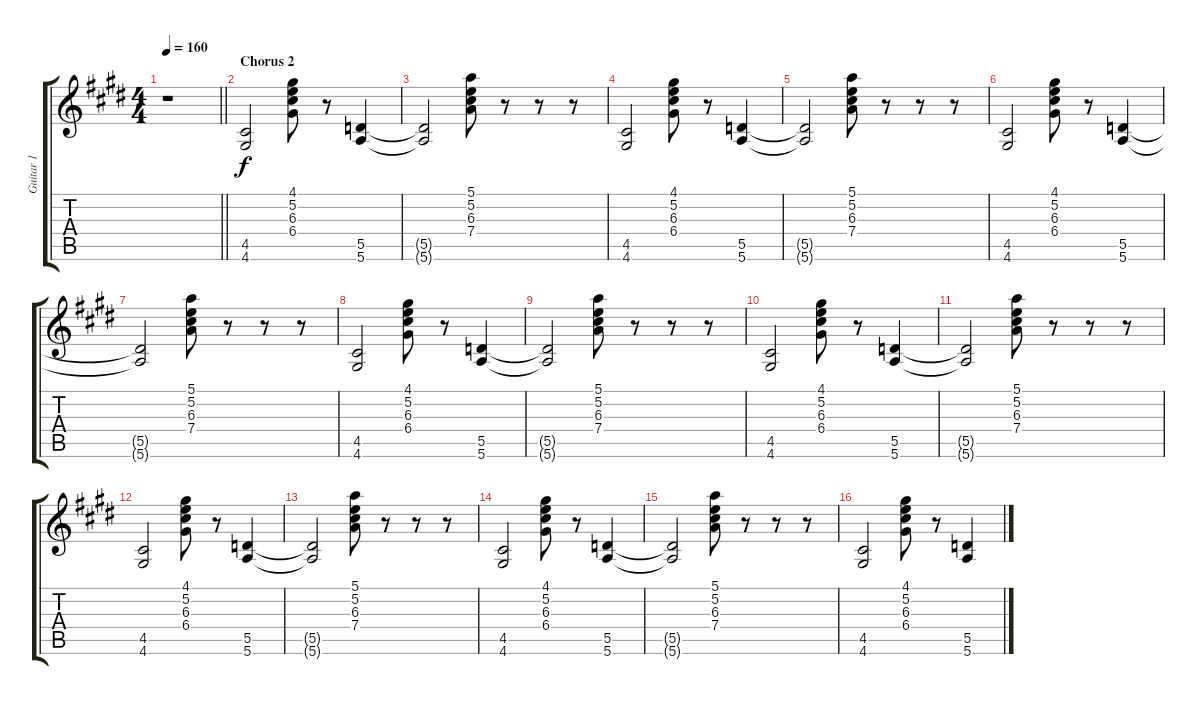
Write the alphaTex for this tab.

\track ("Guitar 1" "Guitar 1") {instrument overdrivenguitar}
\staff {score tabs}
\tuning (E4 B3 G3 D3 A2 E2) {hide}
\ts (4 4)
\tempo 160
\clef g2
\barLineRight lightlight
\ks c#minor
r.1{dy f} |
\section ("" "Chorus 2")
(4.5 4.6).2{instrument electricguitarclean} (4.1 5.2 6.3 6.4).8 r.8 (5.5 5.6).4 |
(5.5{t} 5.6{t}).2 (5.1 5.2 6.3 7.4).8 r.8 r.8 r.8 |
(4.5 4.6).2{instrument electricguitarclean} (4.1 5.2 6.3 6.4).8 r.8 (5.5 5.6).4 |
(5.5{t} 5.6{t}).2 (5.1 5.2 6.3 7.4).8 r.8 r.8 r.8 |
(4.5 4.6).2{instrument electricguitarclean} (4.1 5.2 6.3 6.4).8 r.8 (5.5 5.6).4 |
(5.5{t} 5.6{t}).2 (5.1 5.2 6.3 7.4).8 r.8 r.8 r.8 |
(4.5 4.6).2{instrument electricguitarclean} (4.1 5.2 6.3 6.4).8 r.8 (5.5 5.6).4 |
(5.5{t} 5.6{t}).2 (5.1 5.2 6.3 7.4).8 r.8 r.8 r.8 |
(4.5 4.6).2{instrument electricguitarclean} (4.1 5.2 6.3 6.4).8 r.8 (5.5 5.6).4 |
(5.5{t} 5.6{t}).2 (5.1 5.2 6.3 7.4).8 r.8 r.8 r.8 |
(4.5 4.6).2{instrument electricguitarclean} (4.1 5.2 6.3 6.4).8 r.8 (5.5 5.6).4 |
(5.5{t} 5.6{t}).2 (5.1 5.2 6.3 7.4).8 r.8 r.8 r.8 |
(4.5 4.6).2{instrument electricguitarclean} (4.1 5.2 6.3 6.4).8 r.8 (5.5 5.6).4 |
(5.5{t} 5.6{t}).2 (5.1 5.2 6.3 7.4).8 r.8 r.8 r.8 |
(4.5 4.6).2{instrument electricguitarclean} (4.1 5.2 6.3 6.4).8 r.8 (5.5 5.6).4
